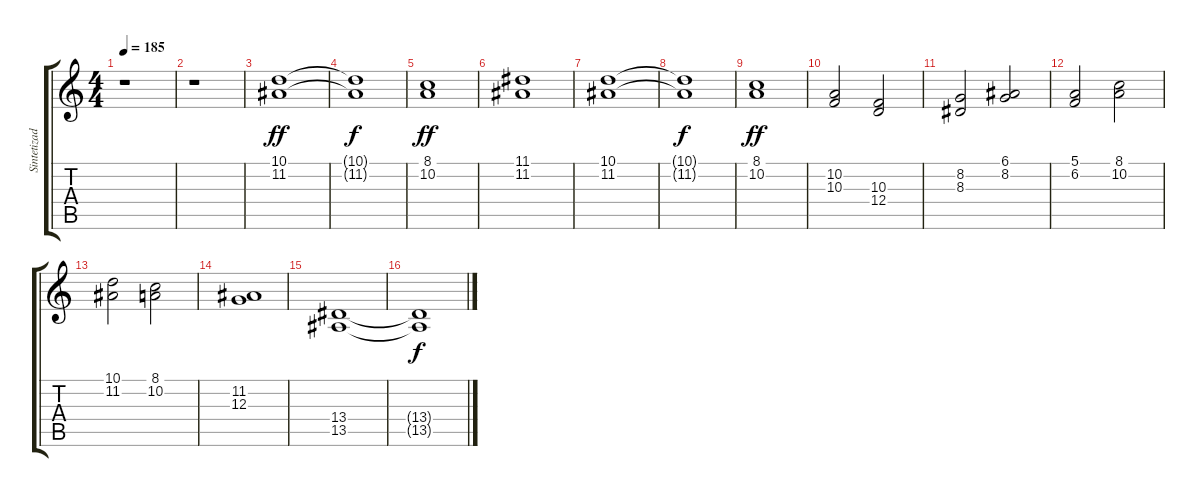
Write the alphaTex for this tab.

\track ("Sintetizador 2" "Sintetizad") {instrument pad3polysynth}
\staff {score tabs}
\tuning (E4 B3 G3 D3 A2 E2) {hide}
\ts (4 4)
\tempo 185
\clef g2
\ks c
r.1{dy mf} |
r.1 |
(10.1 11.2).1{dy ff} |
(10.1{t} 11.2{t}).1{dy f} |
(8.1 10.2).1{dy ff} |
(11.1 11.2).1 |
(10.1 11.2).1 |
(10.1{t} 11.2{t}).1{dy f} |
(8.1 10.2).1{dy ff} |
(10.2 10.3).2 (10.3 12.4).2 |
(8.2 8.3).2 (6.1 8.2).2 |
(5.1 6.2).2 (8.1 10.2).2 |
(10.1 11.2).2 (8.1 10.2).2 |
(11.2 12.3).1 |
(13.4 13.5).1 |
(13.4{t} 13.5{t}).1{dy f}
